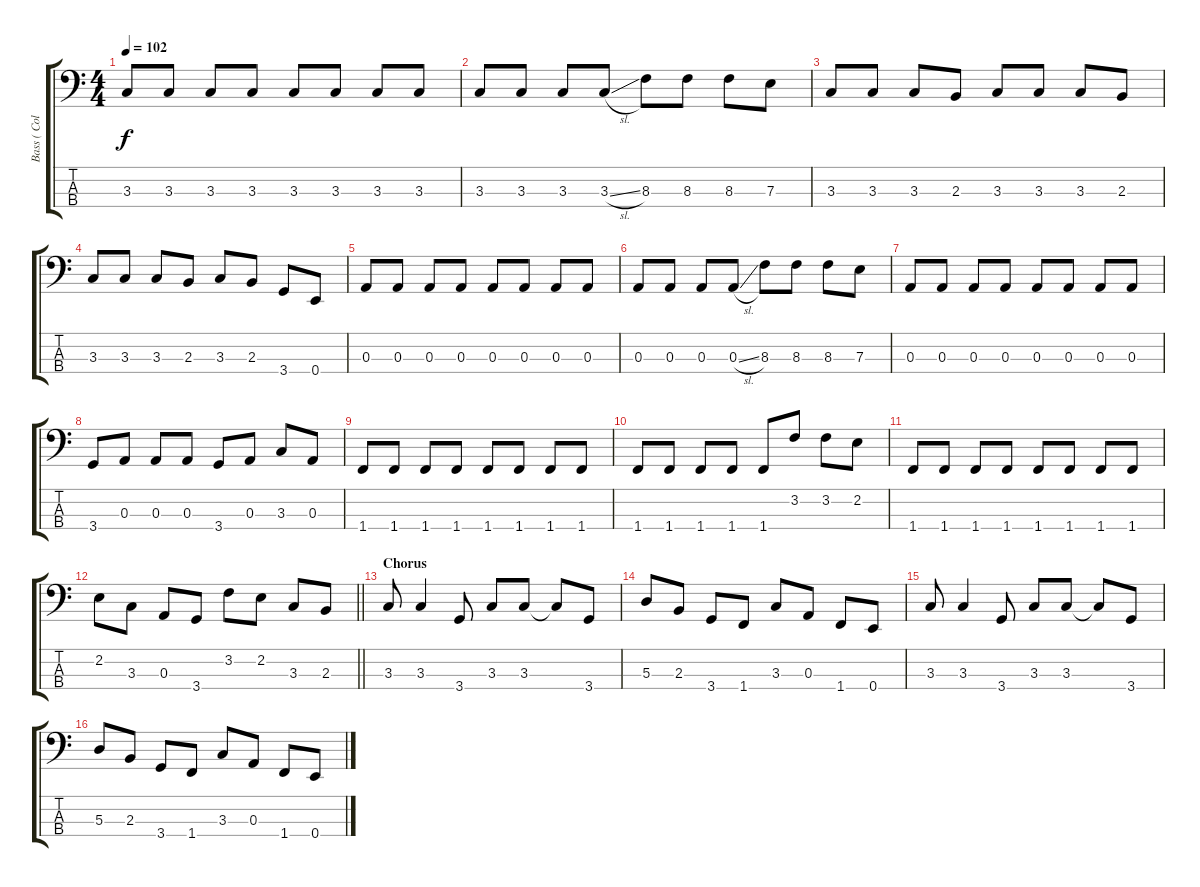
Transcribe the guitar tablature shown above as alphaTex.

\track ("Bass ( Colin Greenwood )" "Bass ( Col") {instrument electricbassfinger}
\staff {score tabs}
\tuning (G2 D2 A1 E1) {hide}
\ts (4 4)
\tempo 102
\clef f4
\ks c
3.3.8{dy f} 3.3.8 3.3.8 3.3.8 3.3.8 3.3.8 3.3.8 3.3.8 |
3.3.8 3.3.8 3.3.8 3.3{sl}.8 8.3.8 8.3.8 8.3.8 7.3.8 |
3.3.8 3.3.8 3.3.8 2.3.8 3.3.8 3.3.8 3.3.8 2.3.8 |
3.3.8 3.3.8 3.3.8 2.3.8 3.3.8 2.3.8 3.4.8 0.4.8 |
0.3.8 0.3.8 0.3.8 0.3.8 0.3.8 0.3.8 0.3.8 0.3.8 |
0.3.8 0.3.8 0.3.8 0.3{sl}.8 8.3.8 8.3.8 8.3.8 7.3.8 |
0.3.8 0.3.8 0.3.8 0.3.8 0.3.8 0.3.8 0.3.8 0.3.8 |
3.4.8 0.3.8 0.3.8 0.3.8 3.4.8 0.3.8 3.3.8 0.3.8 |
1.4.8 1.4.8 1.4.8 1.4.8 1.4.8 1.4.8 1.4.8 1.4.8 |
1.4.8 1.4.8 1.4.8 1.4.8 1.4.8 3.2.8 3.2.8 2.2.8 |
1.4.8 1.4.8 1.4.8 1.4.8 1.4.8 1.4.8 1.4.8 1.4.8 |
\barLineRight lightlight
2.2.8 3.3.8 0.3.8 3.4.8 3.2.8 2.2.8 3.3.8 2.3.8 |
\section ("" "Chorus")
3.3.8 3.3.4 3.4.8 3.3.8 3.3.8 3.3{t}.8 3.4.8 |
5.3.8 2.3.8 3.4.8 1.4.8 3.3.8 0.3.8 1.4.8 0.4.8 |
3.3.8 3.3.4 3.4.8 3.3.8 3.3.8 3.3{t}.8 3.4.8 |
5.3.8 2.3.8 3.4.8 1.4.8 3.3.8 0.3.8 1.4.8 0.4.8
